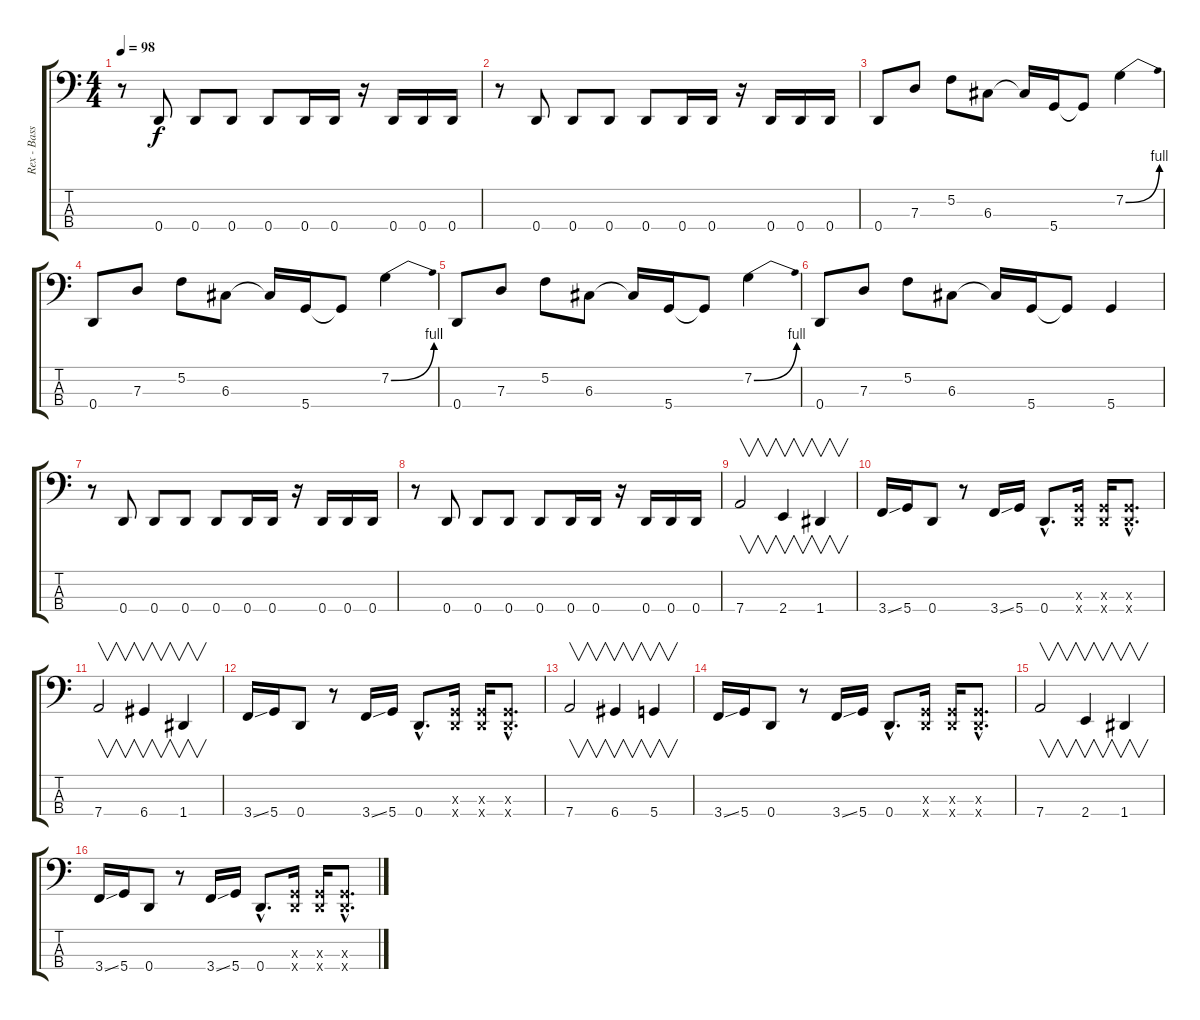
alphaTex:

\track ("Rex - Bass" "Rex - Bass") {instrument electricbasspick}
\staff {score tabs}
\tuning (F2 C2 G1 D1) {hide}
\ts (4 4)
\tempo 98
\clef f4
\ks c
r.8{dy f} 0.4.8 0.4.8 0.4.8 0.4.8 0.4.16 0.4.16 r.16 0.4.16 0.4.16 0.4.16 |
r.8 0.4.8 0.4.8 0.4.8 0.4.8 0.4.16 0.4.16 r.16 0.4.16 0.4.16 0.4.16 |
0.4.8 7.3.8 5.2.8 6.3.8 6.3{t}.16 5.4.16 5.4{t}.8 7.2{be (bend 0 0 60 4)}.4 |
0.4.8 7.3.8 5.2.8 6.3.8 6.3{t}.16 5.4.16 5.4{t}.8 7.2{be (bend 0 0 60 4)}.4 |
0.4.8 7.3.8 5.2.8 6.3.8 6.3{t}.16 5.4.16 5.4{t}.8 7.2{be (bend 0 0 60 4)}.4 |
0.4.8 7.3.8 5.2.8 6.3.8 6.3{t}.16 5.4.16 5.4{t}.8 5.4.4 |
r.8 0.4.8 0.4.8 0.4.8 0.4.8 0.4.16 0.4.16 r.16 0.4.16 0.4.16 0.4.16 |
r.8 0.4.8 0.4.8 0.4.8 0.4.8 0.4.16 0.4.16 r.16 0.4.16 0.4.16 0.4.16 |
7.4.2{v} 2.4.4{v} 1.4.4{v} |
3.4{ss}.16 5.4.16 0.4.8 r.8 3.4{ss}.16 5.4.16 0.4{hac}.8{d} (0.3{x} 0.4{x}).16 (0.3{x} 0.4{x}).16 (0.3{hac x} 0.4{hac x}).8{d} |
7.4.2{v} 6.4.4{v} 1.4.4{v} |
3.4{ss}.16 5.4.16 0.4.8 r.8 3.4{ss}.16 5.4.16 0.4{hac}.8{d} (0.3{x} 0.4{x}).16 (0.3{x} 0.4{x}).16 (0.3{hac x} 0.4{hac x}).8{d} |
7.4.2{v} 6.4.4{v} 5.4.4{v} |
3.4{ss}.16 5.4.16 0.4.8 r.8 3.4{ss}.16 5.4.16 0.4{hac}.8{d} (0.3{x} 0.4{x}).16 (0.3{x} 0.4{x}).16 (0.3{hac x} 0.4{hac x}).8{d} |
7.4.2{v} 2.4.4{v} 1.4.4{v} |
3.4{ss}.16 5.4.16 0.4.8 r.8 3.4{ss}.16 5.4.16 0.4{hac}.8{d} (0.3{x} 0.4{x}).16 (0.3{x} 0.4{x}).16 (0.3{hac x} 0.4{hac x}).8{d}
